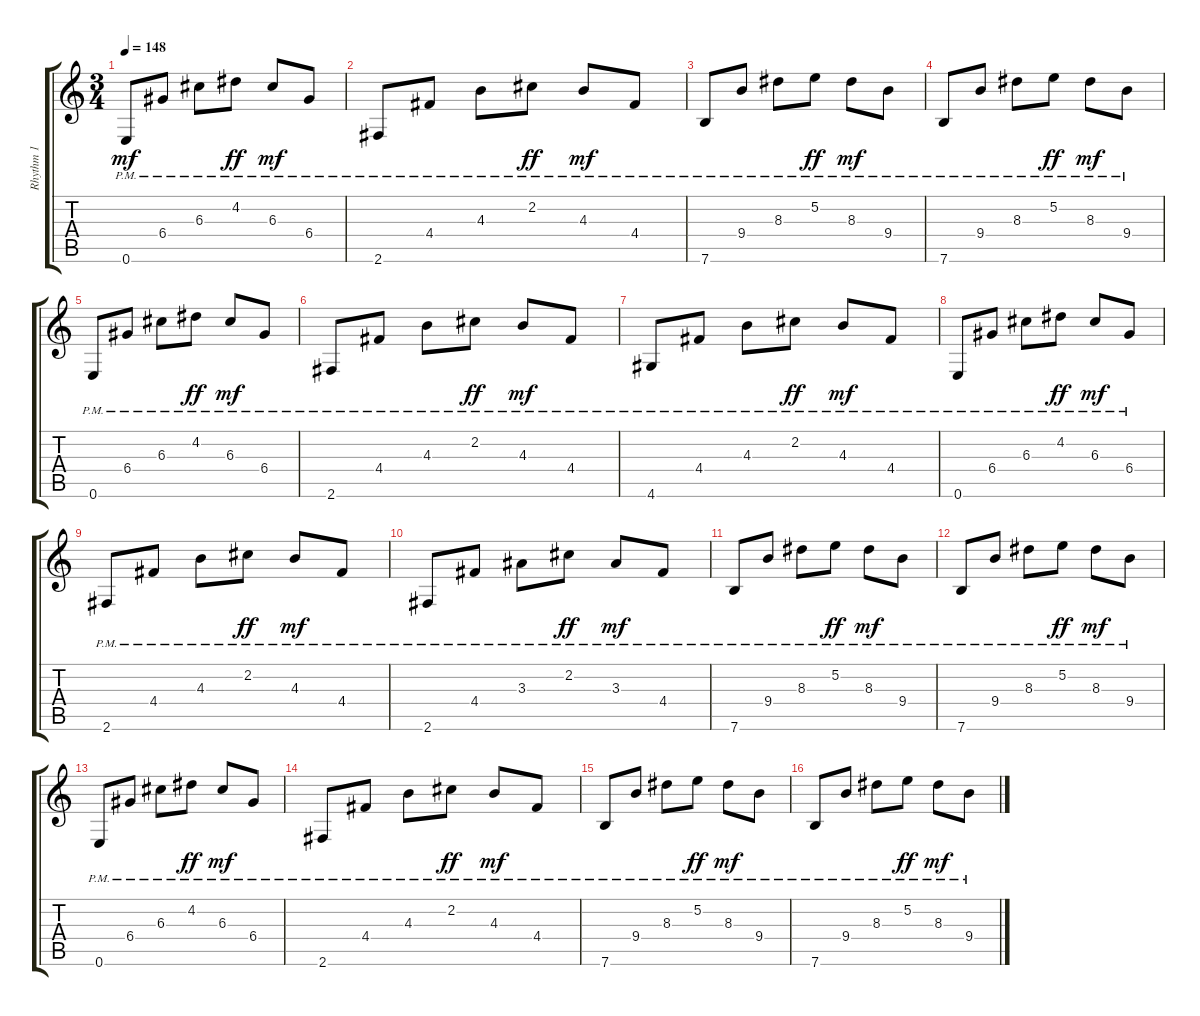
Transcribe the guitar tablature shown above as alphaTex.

\track ("Rhythm 1" "Rhythm 1") {instrument acousticguitarnylon}
\staff {score tabs}
\tuning (E4 B3 G3 D3 A2 E2) {hide}
\ts (3 4)
\tempo 148
\clef g2
\ks c
0.6{pm}.8{dy mf} 6.4{pm}.8 6.3{pm}.8 4.2{pm}.8{dy ff} 6.3{pm}.8{dy mf} 6.4{pm}.8 |
2.6{pm}.8 4.4{pm}.8 4.3{pm}.8 2.2{pm}.8{dy ff} 4.3{pm}.8{dy mf} 4.4{pm}.8 |
7.6{pm}.8 9.4{pm}.8 8.3{pm}.8 5.2{pm}.8{dy ff} 8.3{pm}.8{dy mf} 9.4{pm}.8 |
7.6{pm}.8 9.4{pm}.8 8.3{pm}.8 5.2{pm}.8{dy ff} 8.3{pm}.8{dy mf} 9.4{pm}.8 |
0.6{pm}.8 6.4{pm}.8 6.3{pm}.8 4.2{pm}.8{dy ff} 6.3{pm}.8{dy mf} 6.4{pm}.8 |
2.6{pm}.8 4.4{pm}.8 4.3{pm}.8 2.2{pm}.8{dy ff} 4.3{pm}.8{dy mf} 4.4{pm}.8 |
4.6{pm}.8 4.4{pm}.8 4.3{pm}.8 2.2{pm}.8{dy ff} 4.3{pm}.8{dy mf} 4.4{pm}.8 |
0.6{pm}.8 6.4{pm}.8 6.3{pm}.8 4.2{pm}.8{dy ff} 6.3{pm}.8{dy mf} 6.4{pm}.8 |
2.6{pm}.8 4.4{pm}.8 4.3{pm}.8 2.2{pm}.8{dy ff} 4.3{pm}.8{dy mf} 4.4{pm}.8 |
2.6{pm}.8 4.4{pm}.8 3.3{pm}.8 2.2{pm}.8{dy ff} 3.3{pm}.8{dy mf} 4.4{pm}.8 |
7.6{pm}.8 9.4{pm}.8 8.3{pm}.8 5.2{pm}.8{dy ff} 8.3{pm}.8{dy mf} 9.4{pm}.8 |
7.6{pm}.8 9.4{pm}.8 8.3{pm}.8 5.2{pm}.8{dy ff} 8.3{pm}.8{dy mf} 9.4{pm}.8 |
0.6{pm}.8 6.4{pm}.8 6.3{pm}.8 4.2{pm}.8{dy ff} 6.3{pm}.8{dy mf} 6.4{pm}.8 |
2.6{pm}.8 4.4{pm}.8 4.3{pm}.8 2.2{pm}.8{dy ff} 4.3{pm}.8{dy mf} 4.4{pm}.8 |
7.6{pm}.8 9.4{pm}.8 8.3{pm}.8 5.2{pm}.8{dy ff} 8.3{pm}.8{dy mf} 9.4{pm}.8 |
7.6{pm}.8 9.4{pm}.8 8.3{pm}.8 5.2{pm}.8{dy ff} 8.3{pm}.8{dy mf} 9.4{pm}.8
